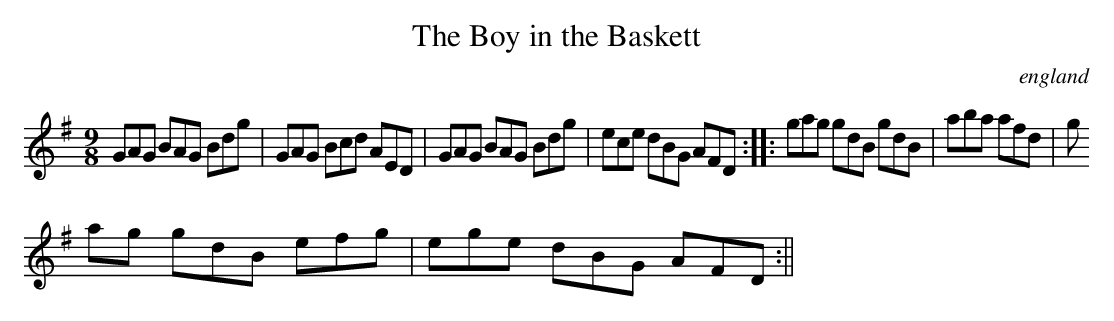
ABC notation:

X:1
T:The Boy in the Baskett
O:england
M:9/8
L:1/8
K:G major
GAG BAG Bdg|GAG Bcd AED|GAG BAG Bdg|ece dBG AFD:||:gag gdB gdB|aba afd|g
ag gdB efg|ege dBG AFD:||
